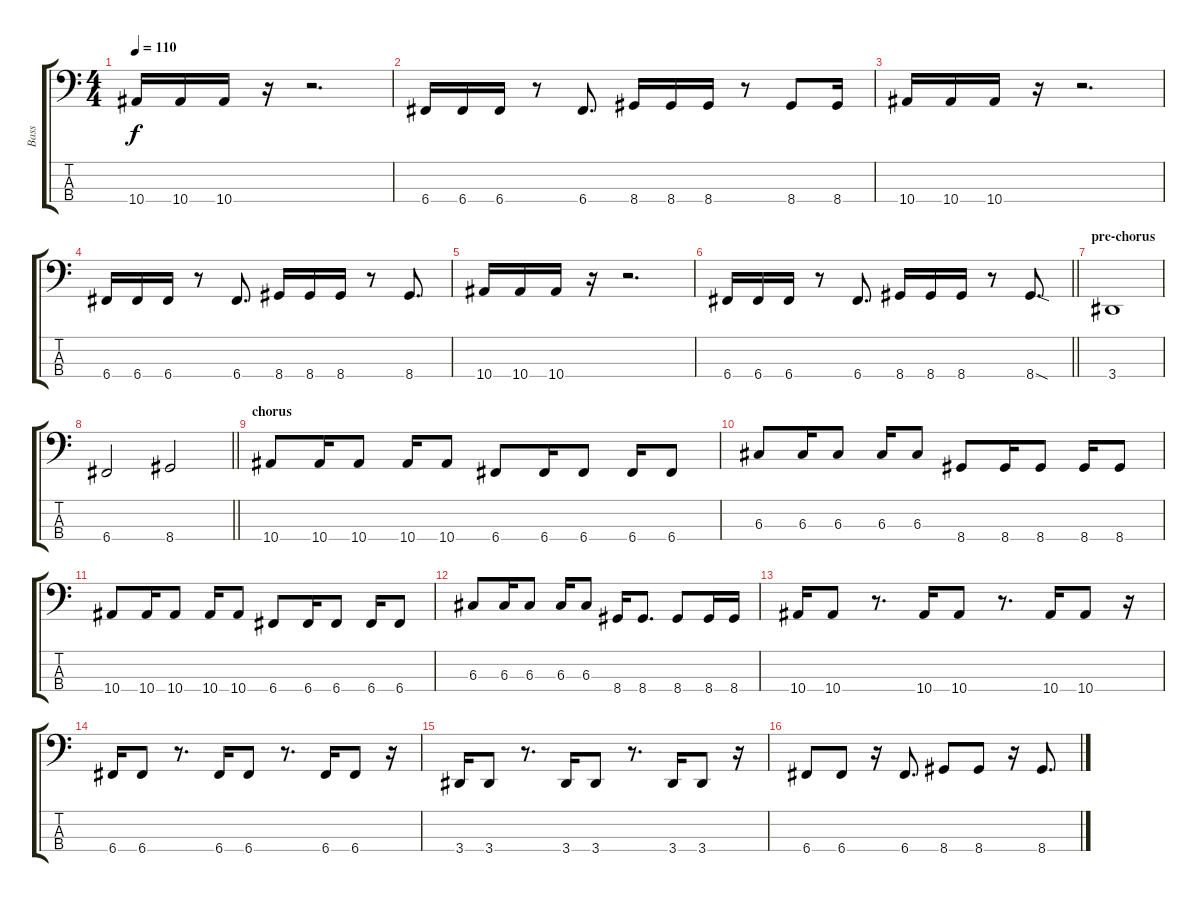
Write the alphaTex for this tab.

\track ("Bass" "Bass") {instrument electricbassfinger}
\staff {score tabs}
\tuning (F2 C2 G1 C1) {hide}
\ts (4 4)
\tempo 110
\clef f4
\ks c
10.4.16{dy f} 10.4.16 10.4.16 r.16 r.2{d} |
6.4.16 6.4.16 6.4.16 r.8 6.4.8{d} 8.4.16 8.4.16 8.4.16 r.8 8.4.8 8.4.16 |
10.4.16 10.4.16 10.4.16 r.16 r.2{d} |
6.4.16 6.4.16 6.4.16 r.8 6.4.8{d} 8.4.16 8.4.16 8.4.16 r.8 8.4.8{d} |
10.4.16 10.4.16 10.4.16 r.16 r.2{d} |
\barLineRight lightlight
6.4.16 6.4.16 6.4.16 r.8 6.4.8{d} 8.4.16 8.4.16 8.4.16 r.8 8.4{sod}.8{d} |
\section ("" "pre-chorus")
3.4.1 |
\barLineRight lightlight
6.4.2 8.4.2 |
\section ("" "chorus")
10.4.8 10.4.16 10.4.8 10.4.16 10.4.8 6.4.8 6.4.16 6.4.8 6.4.16 6.4.8 |
6.3.8 6.3.16 6.3.8 6.3.16 6.3.8 8.4.8 8.4.16 8.4.8 8.4.16 8.4.8 |
10.4.8 10.4.16 10.4.8 10.4.16 10.4.8 6.4.8 6.4.16 6.4.8 6.4.16 6.4.8 |
6.3.8 6.3.16 6.3.8 6.3.16 6.3.8 8.4.16 8.4.8{d} 8.4.8 8.4.16 8.4.16 |
10.4.16 10.4.8 r.8{d} 10.4.16 10.4.8 r.8{d} 10.4.16 10.4.8 r.16 |
6.4.16 6.4.8 r.8{d} 6.4.16 6.4.8 r.8{d} 6.4.16 6.4.8 r.16 |
3.4.16 3.4.8 r.8{d} 3.4.16 3.4.8 r.8{d} 3.4.16 3.4.8 r.16 |
6.4.8 6.4.8 r.16 6.4.8{d} 8.4.8 8.4.8 r.16 8.4.8{d}
